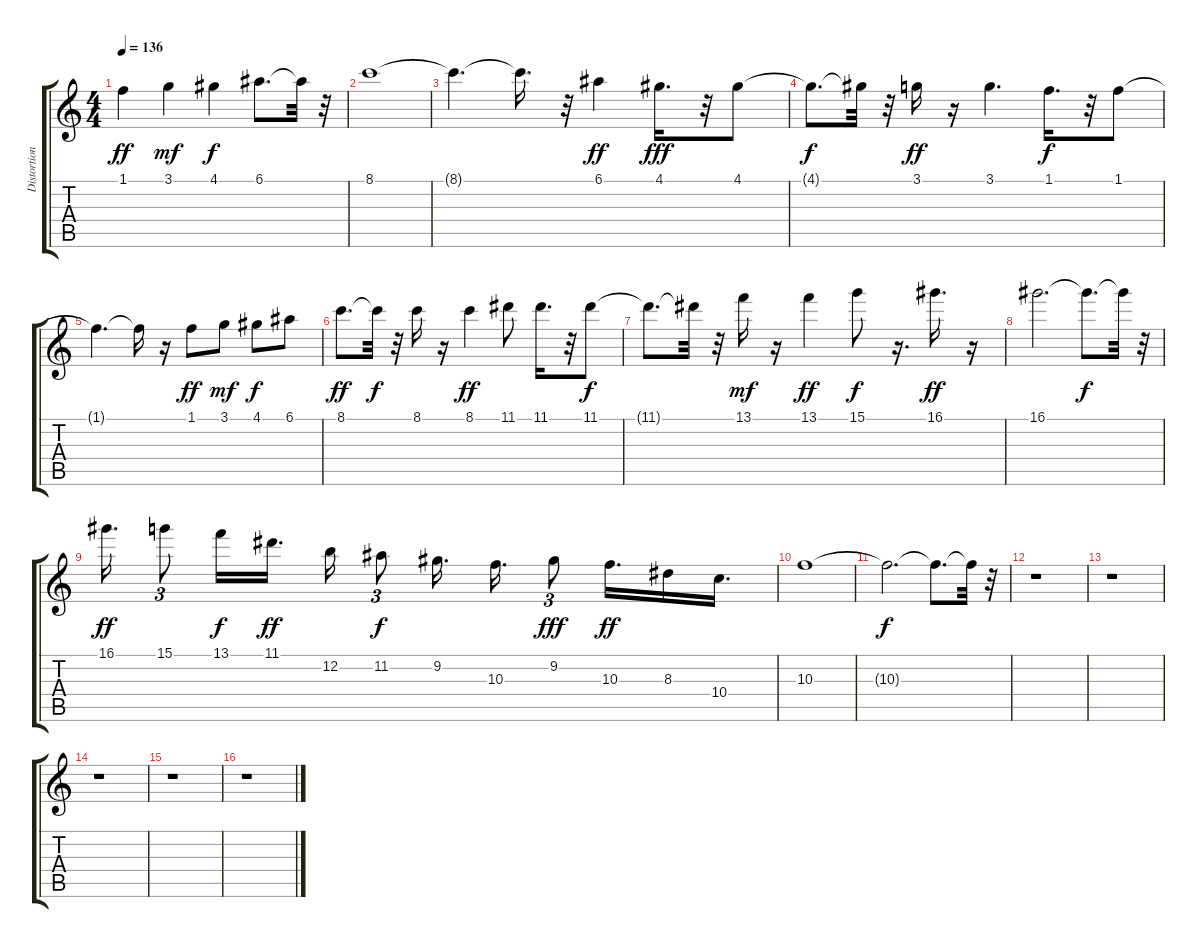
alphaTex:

\track ("Distortion Guitar" "Distortion") {instrument overdrivenguitar}
\staff {score tabs}
\tuning (E4 B3 G3 D3 A2 E2) {hide}
\ts (4 4)
\tempo 136
\clef g2
\ks c
1.1.4{dy ff} 3.1.4{dy mf} 4.1.4{dy f} 6.1.8{d} 6.1{t}.32 r.32 |
8.1.1 |
8.1{t}.4{d} 8.1{t}.16{d} r.32 6.1.4{dy ff} 4.1.16{d dy fff} r.32 4.1.8 |
4.1{t}.8{d dy f} 4.1{t}.32 r.32 3.1.16{dy ff} r.16 3.1.4{d} 1.1.16{d dy f} r.32 1.1.8 |
1.1{t}.4{d} 1.1{t}.16 r.16 1.1.8{dy ff} 3.1.8{dy mf} 4.1.8{dy f} 6.1.8 |
8.1.8{d dy ff} 8.1{t}.32{dy f} r.32 8.1.16 r.16 8.1.4{dy ff} 11.1.8 11.1.16{d} r.32 11.1.8{dy f} |
11.1{t}.8{d} 11.1{t}.32 r.32 13.1.16{dy mf} r.16 13.1.4{dy ff} 15.1.8{dy f} r.16{d} 16.1.16{d dy ff} r.16 |
16.1.2{d} 16.1{t}.8{d dy f} 16.1{t}.32 r.32 |
16.1.16{d dy ff} 15.1.8{tu (3 2)} 13.1.16{dy f} 11.1.16{d dy ff} 12.2.16 11.2.8{tu (3 2) dy f} 9.2.16{d} 10.3.16{d} 9.2.8{tu (3 2) dy fff} 10.3.16{d dy ff} 8.3.16 10.4.16{d} |
10.3.1 |
10.3{t}.2{d dy f} 10.3{t}.8{d} 10.3{t}.32 r.32 |
r.1 |
r.1 |
r.1 |
r.1 |
r.1
